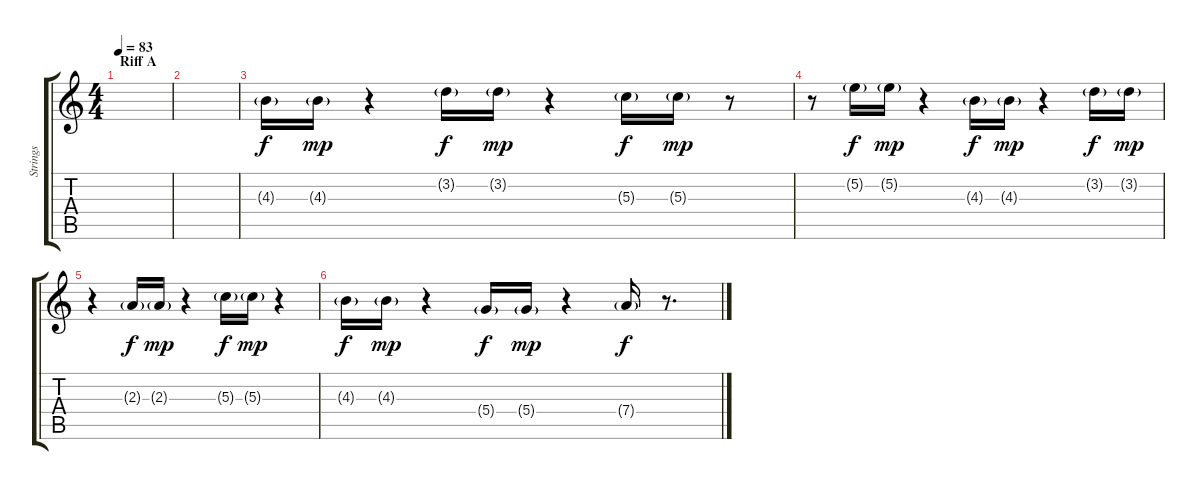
\track ("Strings" "Strings") {instrument banjo}
\staff {score tabs}
\tuning (E4 B3 G3 D3 A2 D2) {hide}
\displaytranspose 12
\ts (4 4)
\section ("" "Riff A")
\tempo 83
\clef g2
\ks c
|
|
4.3{g}.16{dy f} 4.3{g}.16{dy mp} r.4 3.2{g}.16{dy f} 3.2{g}.16{dy mp} r.4 5.3{g}.16{dy f} 5.3{g}.16{dy mp} r.8 |
r.8 5.2{g}.16{dy f} 5.2{g}.16{dy mp} r.4 4.3{g}.16{dy f} 4.3{g}.16{dy mp} r.4 3.2{g}.16{dy f} 3.2{g}.16{dy mp} |
r.4 2.3{g}.16{dy f} 2.3{g}.16{dy mp} r.4 5.3{g}.16{dy f} 5.3{g}.16{dy mp} r.4 |
4.3{g}.16{dy f} 4.3{g}.16{dy mp} r.4 5.4{g}.16{dy f} 5.4{g}.16{dy mp} r.4 7.4{g}.16{dy f} r.8{d}
